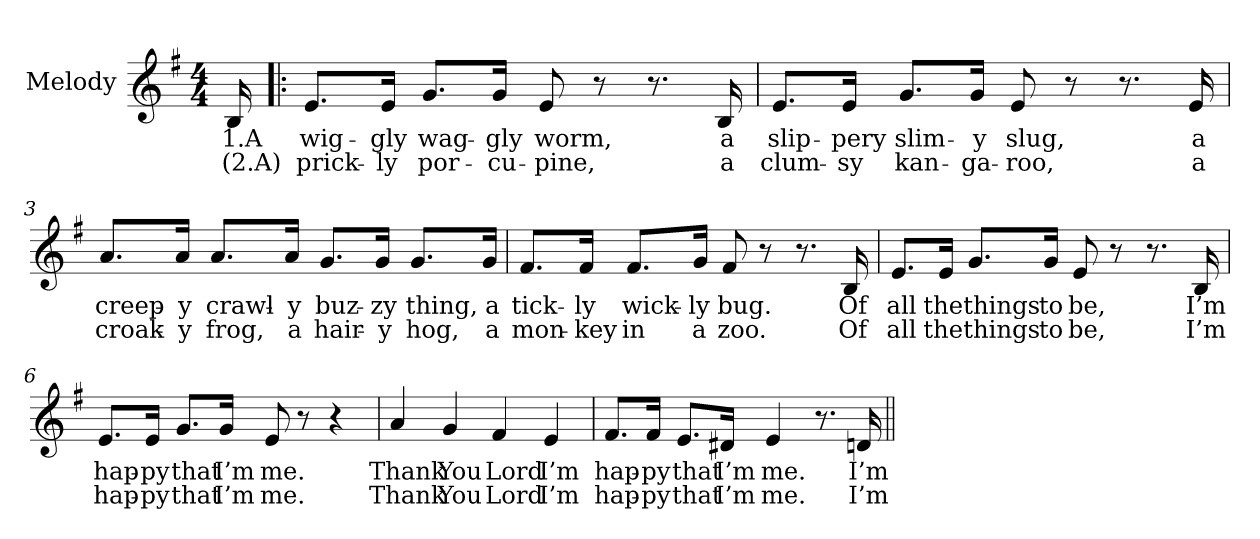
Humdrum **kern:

**kern	**text	**text
*part1	*part1	*part1
*staff1	*staff1	*staff1
*I"Melody	*	*
*clefG2	*	*
*k[f#]	*	*
*e:	*	*
*M4/4	*	*
=	=	=
!	!LO:LY:b	!LO:LY:b
16B/	1.A	(2.A)
=1!|:	=1!|:	=1!|:
!	!LO:LY:b	!LO:LY:b
8.e/L	wig-	prick-
!	!LO:LY:b	!LO:LY:b
16e/Jk	-gly	-ly
!	!LO:LY:b	!LO:LY:b
8.g/L	wag-	por-
!	!LO:LY:b	!LO:LY:b
16g/Jk	-gly	-cu-
!	!LO:LY:b	!LO:LY:b
8e/	worm,	-pine,
8r	.	.
8.r	.	.
!	!LO:LY:b	!LO:LY:b
16B/	a	a
=2	=2	=2
!	!LO:LY:b	!LO:LY:b
8.e/L	slip-	clum-
!	!LO:LY:b	!LO:LY:b
16e/Jk	-pery	-sy
!	!LO:LY:b	!LO:LY:b
8.g/L	slim-	kan-
!	!LO:LY:b	!LO:LY:b
16g/Jk	-y	-ga-
!	!LO:LY:b	!LO:LY:b
8e/	slug,	-roo,
8r	.	.
8.r	.	.
!	!LO:LY:b	!LO:LY:b
16e/	a	a
!!LO:LB:g=z
=3	=3	=3
!	!LO:LY:b	!LO:LY:b
8.a/L	creep-	croak-
!	!LO:LY:b	!LO:LY:b
16a/Jk	-y	-y
!	!LO:LY:b	!LO:LY:b
8.a/L	crawl-	frog,
!	!LO:LY:b	!LO:LY:b
16a/Jk	-y	a
!	!LO:LY:b	!LO:LY:b
8.g/L	buz-	hair-
!	!LO:LY:b	!LO:LY:b
16g/Jk	-zy	-y
!	!LO:LY:b	!LO:LY:b
8.g/L	thing,	hog,
!	!LO:LY:b	!LO:LY:b
16g/Jk	a	a
=4	=4	=4
!	!LO:LY:b	!LO:LY:b
8.f#/L	tick-	mon-
!	!LO:LY:b	!LO:LY:b
16f#/Jk	-ly	-key
!	!LO:LY:b	!LO:LY:b
8.f#/L	wick-	in
!	!LO:LY:b	!LO:LY:b
16g/Jk	-ly	a
!	!LO:LY:b	!LO:LY:b
8f#/	bug.	zoo.
8r	.	.
8.r	.	.
!	!LO:LY:b	!LO:LY:b
16B/	Of	Of
=5	=5	=5
!	!LO:LY:b	!LO:LY:b
8.e/L	all	all
!	!LO:LY:b	!LO:LY:b
16e/Jk	the	the
!	!LO:LY:b	!LO:LY:b
8.g/L	things	things
!	!LO:LY:b	!LO:LY:b
16g/Jk	to	to
!	!LO:LY:b	!LO:LY:b
8e/	be,	be,
8r	.	.
8.r	.	.
!	!LO:LY:b	!LO:LY:b
16B/	I’m	I’m
!!LO:LB:g=z
=6	=6	=6
!	!LO:LY:b	!LO:LY:b
8.e/L	hap-	hap-
!	!LO:LY:b	!LO:LY:b
16e/Jk	-py	-py
!	!LO:LY:b	!LO:LY:b
8.g/L	that	that
!	!LO:LY:b	!LO:LY:b
16g/Jk	I’m	I’m
!	!LO:LY:b	!LO:LY:b
8e/	me.	me.
8r	.	.
4r	.	.
=7	=7	=7
!	!LO:LY:b	!LO:LY:b
4a/	Thank	Thank
!	!LO:LY:b	!LO:LY:b
4g/	You	You
!	!LO:LY:b	!LO:LY:b
4f#/	Lord	Lord
!	!LO:LY:b	!LO:LY:b
4e/	I’m	I’m
=8	=8	=8
!	!LO:LY:b	!LO:LY:b
8.f#/L	hap-	hap-
!	!LO:LY:b	!LO:LY:b
16f#/Jk	-py	-py
!	!LO:LY:b	!LO:LY:b
8.e/L	that	that
!	!LO:LY:b	!LO:LY:b
16d#X/Jk	I’m	I’m
!	!LO:LY:b	!LO:LY:b
4e/	me.	me.
8.r	.	.
!	!LO:LY:b	!LO:LY:b
16dn/	I’m	I’m
=||	=||	=||
*-	*-	*-
